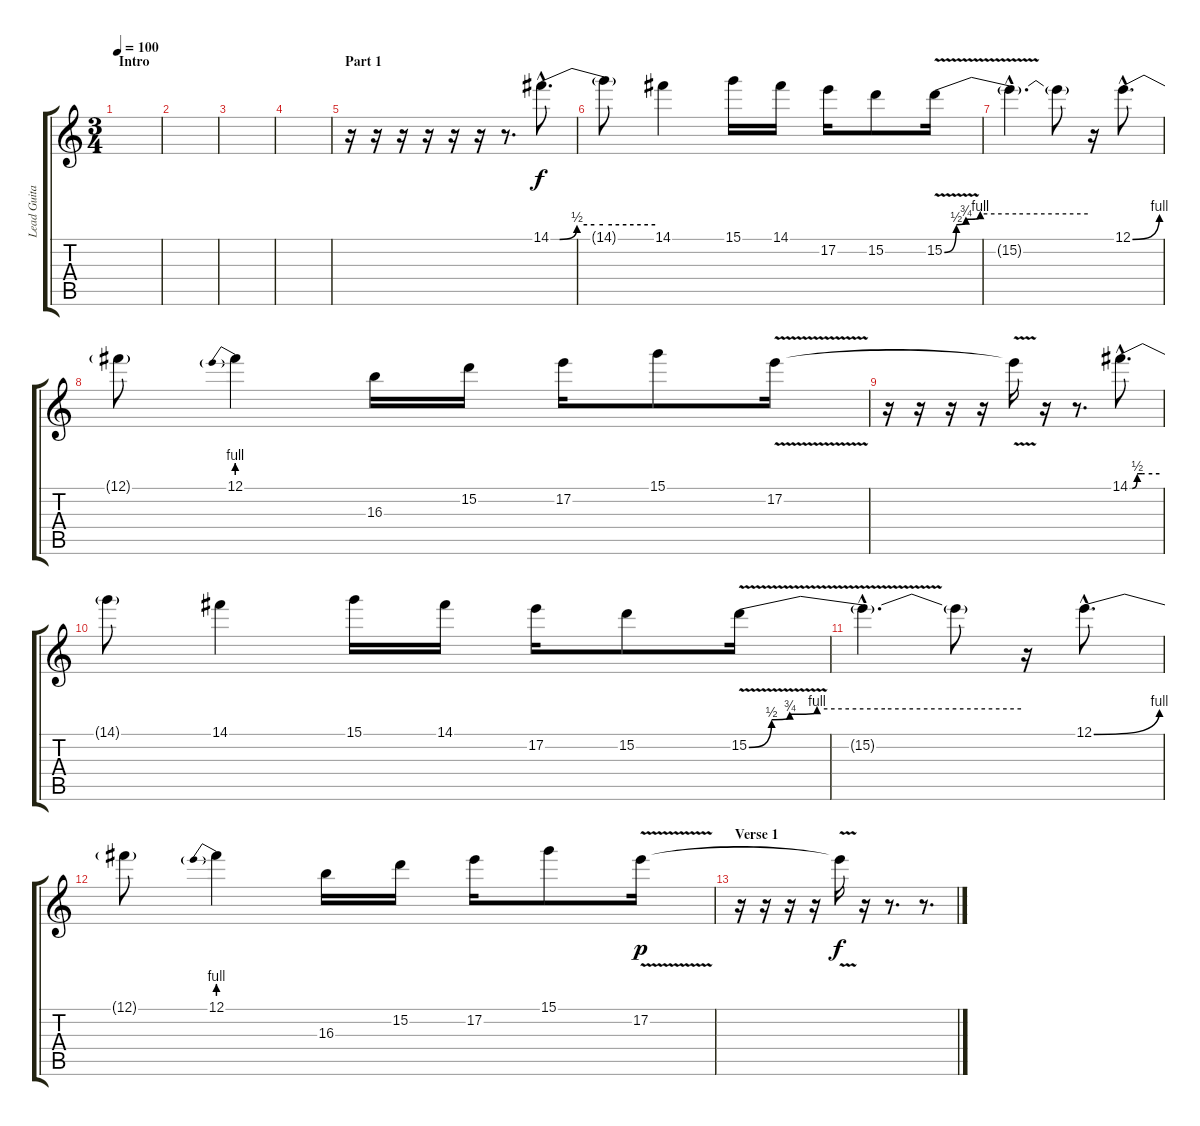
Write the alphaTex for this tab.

\track ("Lead Guitar Delay" "Lead Guita") {instrument overdrivenguitar}
\staff {score tabs}
\tuning (E4 B3 G3 D3 A2 E2) {hide}
\ts (3 4)
\section ("" "Intro")
\tempo 100
\clef g2
\ks c
|
|
|
|
\section ("" "Part 1")
r.16 r.16 r.16 r.16 r.16 r.16 r.8{d} 14.1{be (custom 0 0 5 0 15 2 25 2 30 2 60 2) hac}.8{d} |
14.1{t}.8 14.1.4 15.1.16 14.1.16 17.2.16 15.2.8 15.2{be (custom 0 0 5 2 9 3 15 4 30 4 60 4) v}.16 |
15.2{hac t}.4{d} 15.2{t}.8 r.16 12.1{be (bend 0 0 60 4) hac}.8{d} |
12.1{t}.8 12.1{be (prebend 0 4 60 4)}.4 16.3.16 15.2.16 17.2.16 15.1.8 17.2{v}.16 |
r.16 r.16 r.16 r.16 17.2{t}.16 r.16 r.8{d} 14.1{be (custom 0 0 5 0 15 2 25 2 30 2 60 2) hac}.8{d} |
14.1{t}.8 14.1.4 15.1.16 14.1.16 17.2.16 15.2.8 15.2{be (custom 0 0 5 2 9 3 15 4 30 4 60 4) v}.16 |
15.2{hac t}.4{d} 15.2{t}.8 r.16 12.1{be (bend 0 0 60 4) hac}.8{d} |
12.1{t}.8 12.1{be (prebend 0 4 60 4)}.4 16.3.16 15.2.16 17.2.16 15.1.8 17.2{v}.16{dy p} |
\section ("" "Verse 1")
r.16 r.16 r.16 r.16 17.2{t}.16{dy f} r.16 r.8{d} r.8{d}
